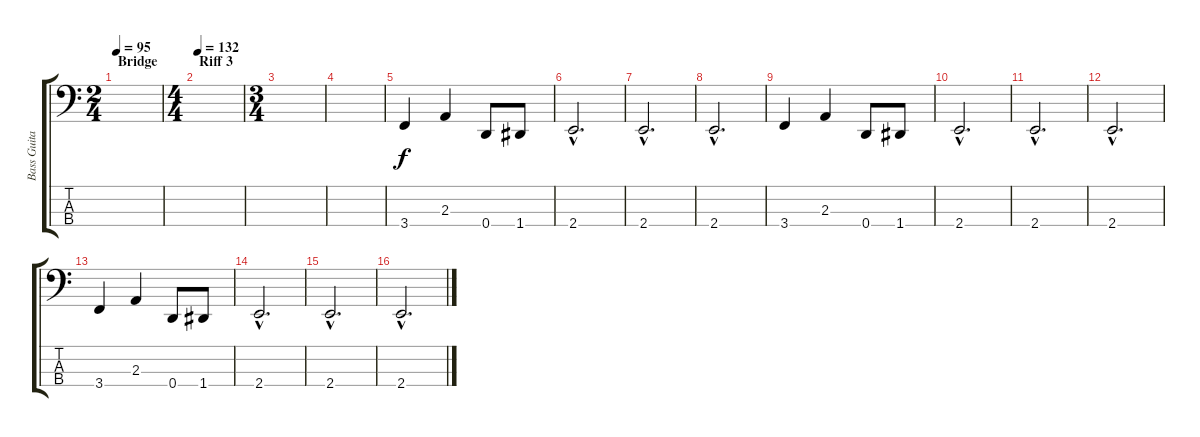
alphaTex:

\track ("Bass Guitar" "Bass Guita") {instrument electricbasspick}
\staff {score tabs}
\tuning (F2 C2 G1 D1) {hide}
\ts (2 4)
\section ("" "Bridge")
\tempo 95
\clef f4
\ks c
|
\ts (4 4)
\section ("" "Riff 3")
\tempo 132
|
\ts (3 4)
|
|
3.4.4 2.3.4 0.4.8 1.4.8 |
2.4{hac}.2{d} |
2.4{hac}.2{d} |
2.4{hac}.2{d} |
3.4.4 2.3.4 0.4.8 1.4.8 |
2.4{hac}.2{d} |
2.4{hac}.2{d} |
2.4{hac}.2{d} |
3.4.4 2.3.4 0.4.8 1.4.8 |
2.4{hac}.2{d} |
2.4{hac}.2{d} |
2.4{hac}.2{d}
